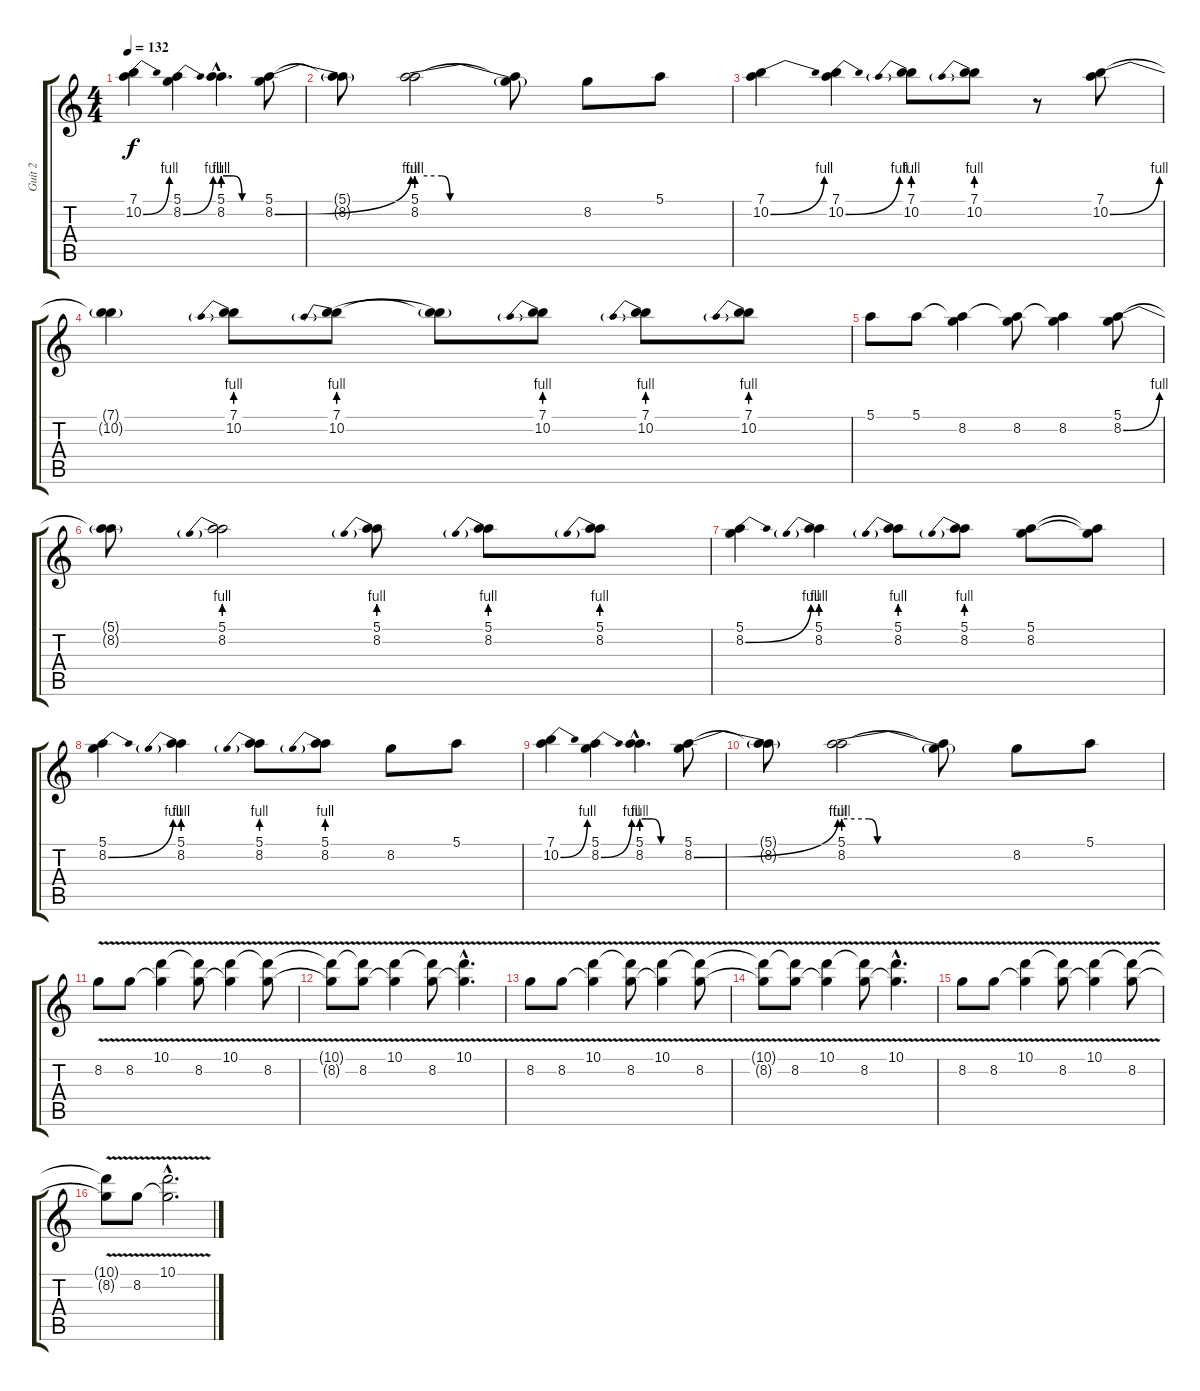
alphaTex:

\track ("Guit 2" "Guit 2") {instrument distortionguitar}
\staff {score tabs}
\tuning (E4 B3 G3 D3 A2 E2) {hide}
\ts (4 4)
\tempo 132
\clef g2
\ks c
(7.1 10.2{be (bend 0 0 60 4)}).4{dy f} (5.1 8.2{be (bend 0 0 60 4)}).4 (5.1{hac} 8.2{be (custom 0 4 8 4 16 4 30 0 40 0 60 0) hac}).4{d} (5.1 8.2{be (bend 0 0 60 4)}).8 |
(5.1{t} 8.2{t}).8 (5.1 8.2{be (custom 0 4 9 4 12 0 30 0 40 0 60 0)}).2 (5.1{t} 8.2{t}).8 8.2.8 5.1.8 |
(7.1 10.2{be (bend 0 0 60 4)}).4 (7.1 10.2{be (bend 0 0 60 4)}).4 (7.1 10.2{be (prebend 0 4 60 4)}).8 (7.1 10.2{be (prebend 0 4 60 4)}).8 r.8 (7.1 10.2{be (bend 0 0 60 4)}).8 |
(7.1{t} 10.2{t}).4 (7.1 10.2{be (prebend 0 4 60 4)}).8 (7.1 10.2{be (prebend 0 4 60 4)}).8 (7.1{t} 10.2{t}).8 (7.1 10.2{be (prebend 0 4 60 4)}).8 (7.1 10.2{be (prebend 0 4 60 4)}).8 (7.1 10.2{be (prebend 0 4 60 4)}).8 |
5.1.8 5.1.8 (5.1{t} 8.2).4 (5.1{t} 8.2).8 (5.1{t} 8.2).4 (5.1 8.2{be (bend 0 0 60 4)}).8 |
(5.1{t} 8.2{t}).8 (5.1 8.2{be (prebend 0 4 60 4)}).2 (5.1 8.2{be (prebend 0 4 60 4)}).8 (5.1 8.2{be (prebend 0 4 60 4)}).8 (5.1 8.2{be (prebend 0 4 60 4)}).8 |
(5.1 8.2{be (bend 0 0 60 4)}).4 (5.1 8.2{be (prebend 0 4 60 4)}).4 (5.1 8.2{be (prebend 0 4 60 4)}).8 (5.1 8.2{be (prebend 0 4 60 4)}).8 (5.1 8.2).8 (5.1{t} 8.2{t}).8 |
(5.1 8.2{be (bend 0 0 60 4)}).4 (5.1 8.2{be (prebend 0 4 60 4)}).4 (5.1 8.2{be (prebend 0 4 60 4)}).8 (5.1 8.2{be (prebend 0 4 60 4)}).8 8.2.8 5.1.8 |
(7.1 10.2{be (bend 0 0 60 4)}).4 (5.1 8.2{be (bend 0 0 60 4)}).4 (5.1{hac} 8.2{be (custom 0 4 8 4 16 4 30 0 40 0 60 0) hac}).4{d} (5.1 8.2{be (bend 0 0 60 4)}).8 |
(5.1{t} 8.2{t}).8 (5.1 8.2{be (custom 0 4 9 4 12 0 30 0 40 0 60 0)}).2 (5.1{t} 8.2{t}).8 8.2.8 5.1.8 |
8.2{v}.8 8.2{v}.8 (10.1{v} 8.2{t}).4 (10.1{t} 8.2{v}).8 (10.1{v} 8.2{t}).4 (10.1{t} 8.2{v}).8 |
(10.1{t} 8.2{t}).8 (10.1{t} 8.2{v}).8 (10.1{v} 8.2{t}).4 (10.1{t} 8.2{v}).8 (10.1{v hac} 8.2{hac t}).4{d} |
8.2{v}.8 8.2{v}.8 (10.1{v} 8.2{t}).4 (10.1{t} 8.2{v}).8 (10.1{v} 8.2{t}).4 (10.1{t} 8.2{v}).8 |
(10.1{t} 8.2{t}).8 (10.1{t} 8.2{v}).8 (10.1{v} 8.2{t}).4 (10.1{t} 8.2{v}).8 (10.1{v hac} 8.2{hac t}).4{d} |
8.2{v}.8 8.2{v}.8 (10.1{v} 8.2{t}).4 (10.1{t} 8.2{v}).8 (10.1{v} 8.2{t}).4 (10.1{t} 8.2{v}).8 |
(10.1{t} 8.2{t}).8 8.2{v}.8 (10.1{v hac} 8.2{hac t}).2{d}
